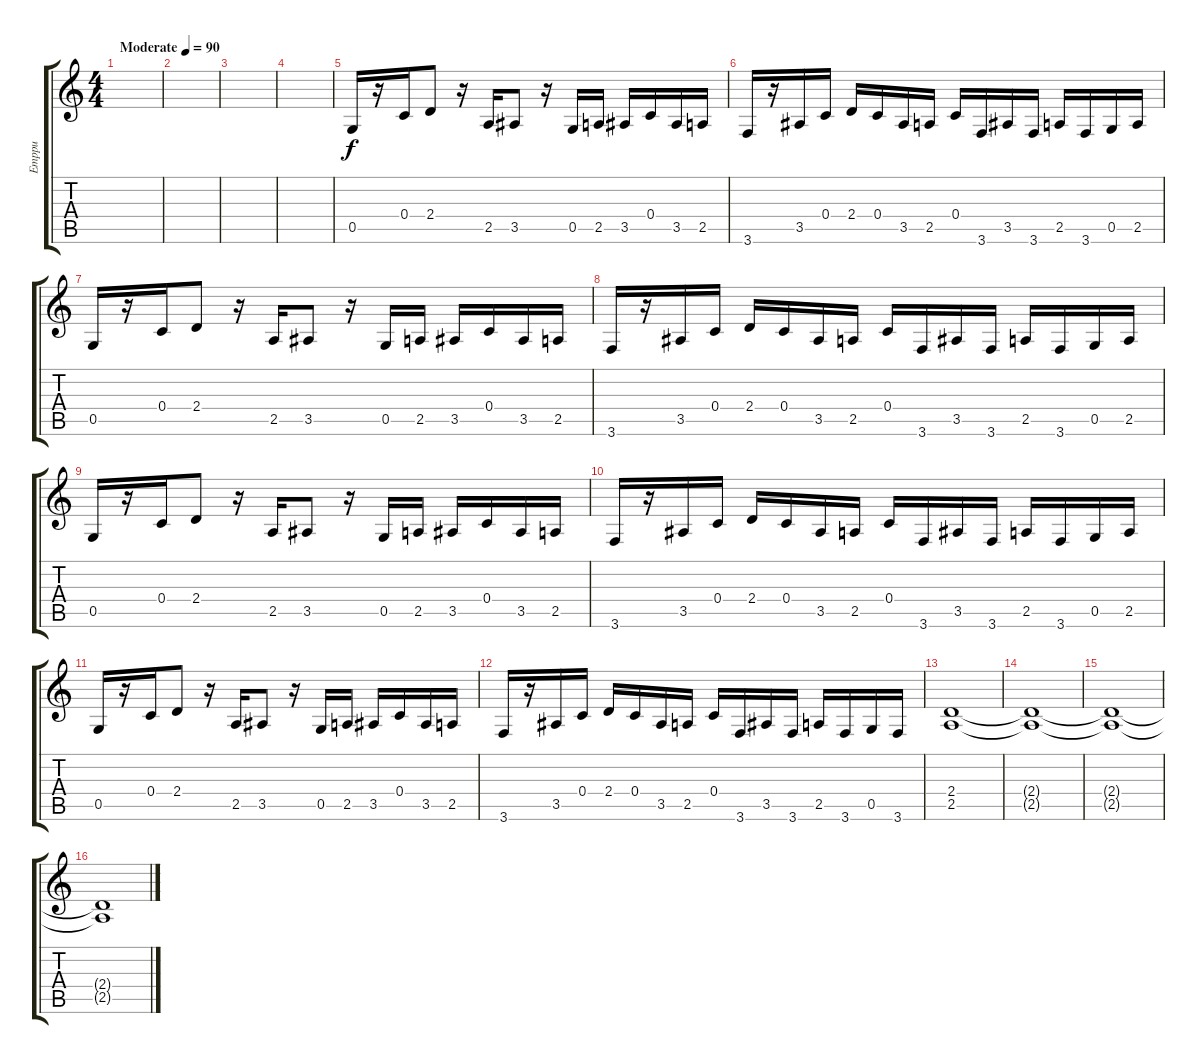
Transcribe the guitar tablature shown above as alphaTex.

\track ("Emppu" "Emppu") {instrument distortionguitar}
\staff {score tabs}
\tuning (D4 A3 F3 C3 G2 D2) {hide}
\ts (4 4)
\tempo (90 "Moderate")
\clef g2
\ks c
|
|
|
|
0.5.16 r.16 0.4.16 2.4.8 r.16 2.5.16 3.5.8 r.16 0.5.16 2.5.16 3.5.16 0.4.16 3.5.16 2.5.16 |
3.6.16 r.16 3.5.16 0.4.16 2.4.16 0.4.16 3.5.16 2.5.16 0.4.16 3.6.16 3.5.16 3.6.16 2.5.16 3.6.16 0.5.16 2.5.16 |
0.5.16 r.16 0.4.16 2.4.8 r.16 2.5.16 3.5.8 r.16 0.5.16 2.5.16 3.5.16 0.4.16 3.5.16 2.5.16 |
3.6.16 r.16 3.5.16 0.4.16 2.4.16 0.4.16 3.5.16 2.5.16 0.4.16 3.6.16 3.5.16 3.6.16 2.5.16 3.6.16 0.5.16 2.5.16 |
0.5.16 r.16 0.4.16 2.4.8 r.16 2.5.16 3.5.8 r.16 0.5.16 2.5.16 3.5.16 0.4.16 3.5.16 2.5.16 |
3.6.16 r.16 3.5.16 0.4.16 2.4.16 0.4.16 3.5.16 2.5.16 0.4.16 3.6.16 3.5.16 3.6.16 2.5.16 3.6.16 0.5.16 2.5.16 |
0.5.16 r.16 0.4.16 2.4.8 r.16 2.5.16 3.5.8 r.16 0.5.16 2.5.16 3.5.16 0.4.16 3.5.16 2.5.16 |
3.6.16 r.16 3.5.16 0.4.16 2.4.16 0.4.16 3.5.16 2.5.16 0.4.16 3.6.16 3.5.16 3.6.16 2.5.16 3.6.16 0.5.16 3.6.16 |
(2.4 2.5).1{volume 0} |
(2.4{t} 2.5{t}).1 |
(2.4{t} 2.5{t}).1 |
(2.4{t} 2.5{t}).1
